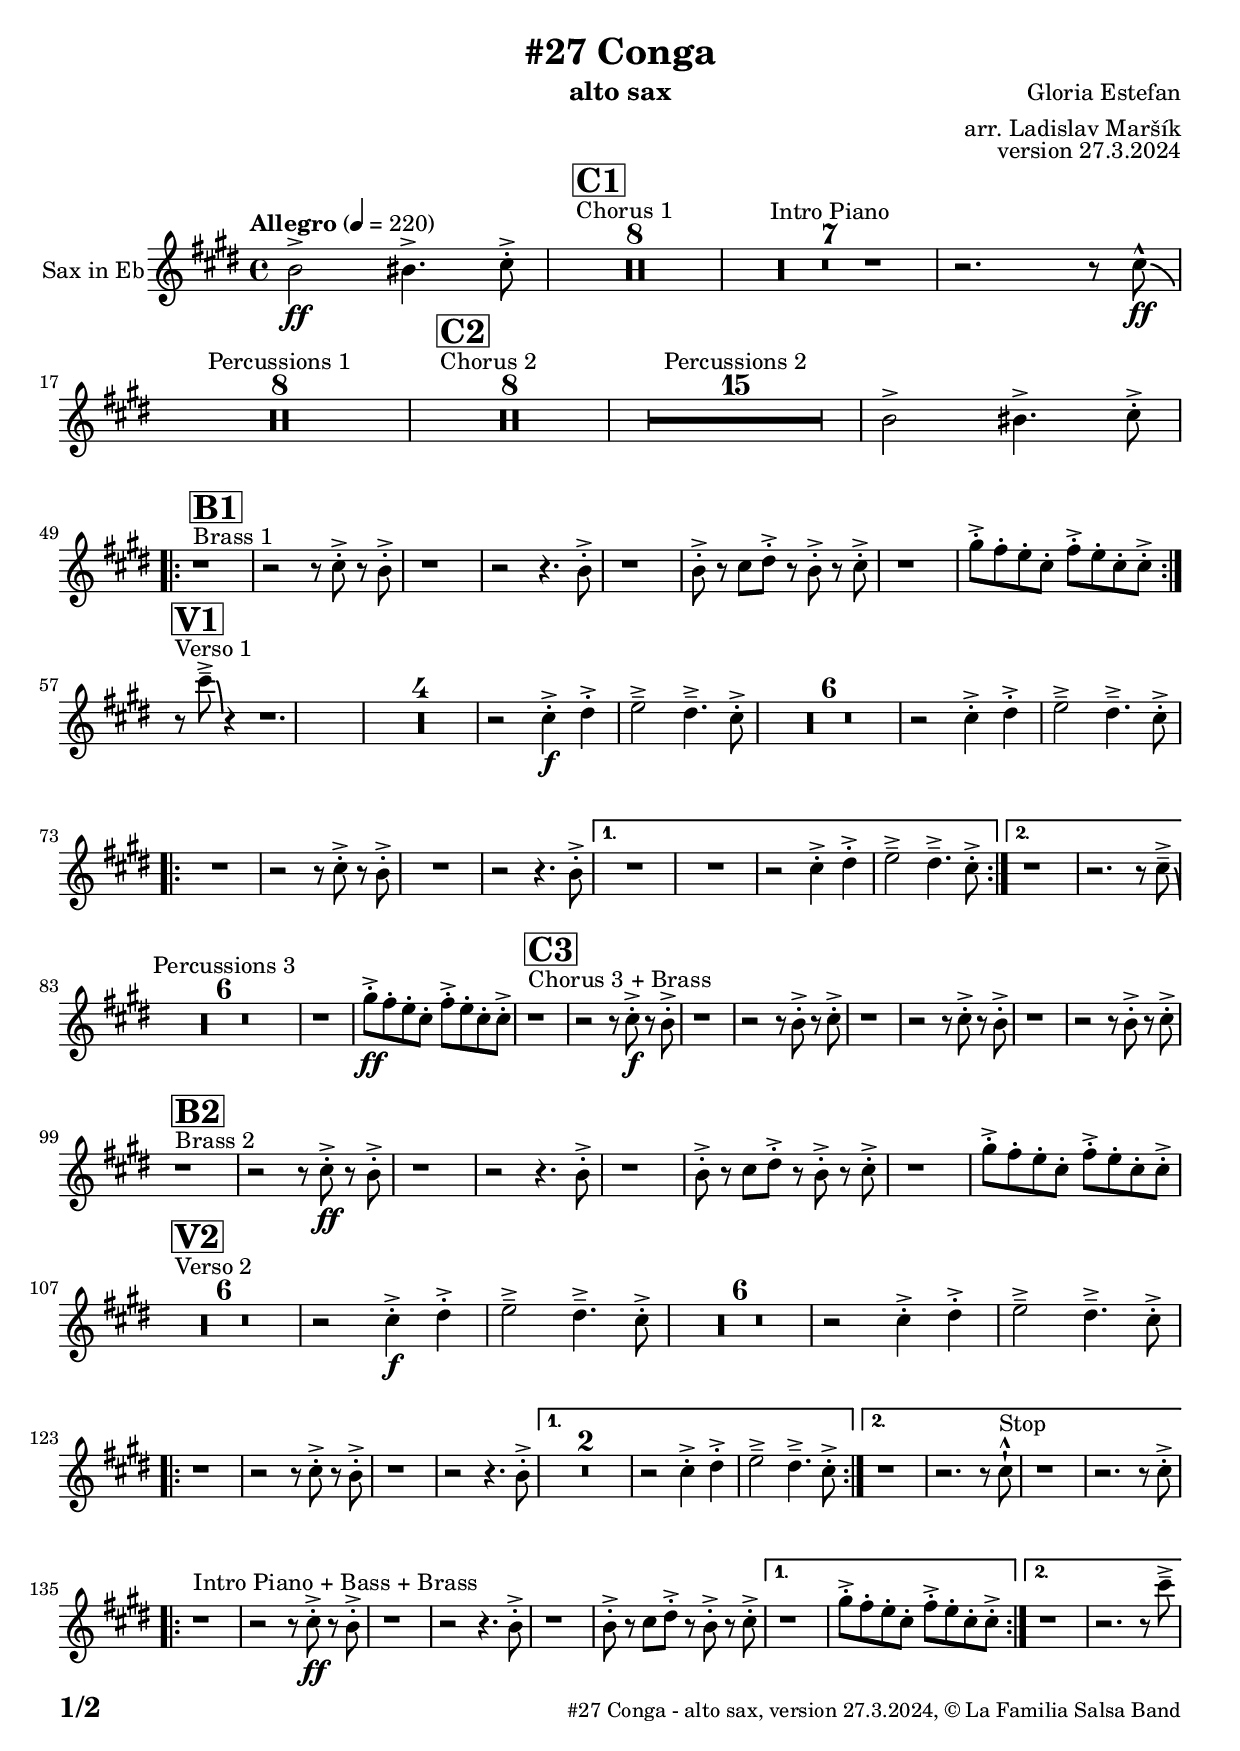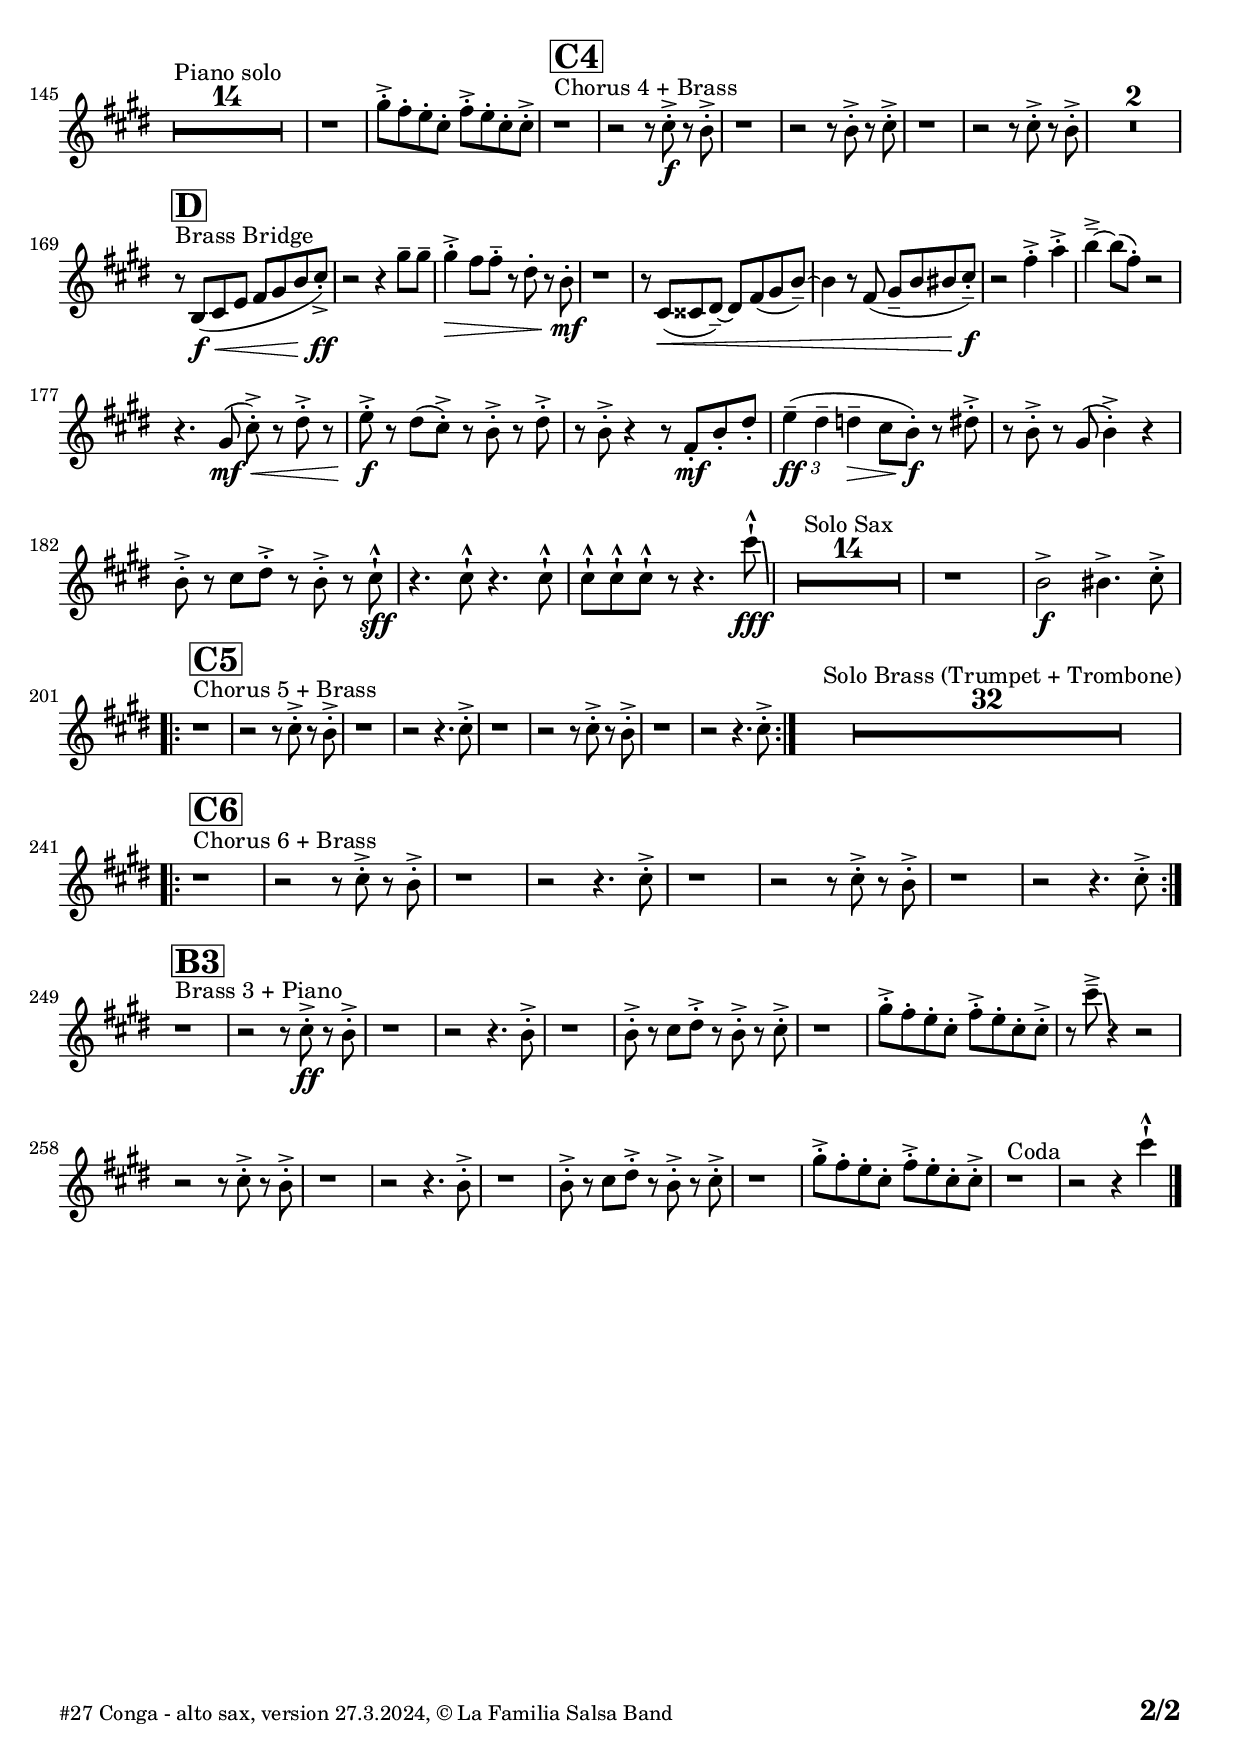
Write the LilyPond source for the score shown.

\version "2.24.0"

% Sheet revision 2022_09

\header {
    title = "#27 Conga"
        instrument = "alto sax"
    composer = "Gloria Estefan"
      arranger = "arr. Ladislav Maršík"
  opus = "version 27.3.2024"
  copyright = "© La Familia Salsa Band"
}

inst =
#(define-music-function
  (string)
  (string?)
  #{ <>^\markup \abs-fontsize #16 \bold \box #string #})

makePercent = #(define-music-function (note) (ly:music?)
                 (make-music 'PercentEvent 'length (ly:music-length note)))

#(define (test-stencil grob text)
   (let* ((orig (ly:grob-original grob))
          (siblings (ly:spanner-broken-into orig)) ; have we been split?
          (refp (ly:grob-system grob))
          (left-bound (ly:spanner-bound grob LEFT))
          (right-bound (ly:spanner-bound grob RIGHT))
          (elts-L (ly:grob-array->list (ly:grob-object left-bound 'elements)))
          (elts-R (ly:grob-array->list (ly:grob-object right-bound 'elements)))
          (break-alignment-L
           (filter
            (lambda (elt) (grob::has-interface elt 'break-alignment-interface))
            elts-L))
          (break-alignment-R
           (filter
            (lambda (elt) (grob::has-interface elt 'break-alignment-interface))
            elts-R))
          (break-alignment-L-ext (ly:grob-extent (car break-alignment-L) refp X))
          (break-alignment-R-ext (ly:grob-extent (car break-alignment-R) refp X))
          (num
           (markup text))
          (num
           (if (or (null? siblings)
                   (eq? grob (car siblings)))
               num
               (make-parenthesize-markup num)))
          (num (grob-interpret-markup grob num))
          (num-stil-ext-X (ly:stencil-extent num X))
          (num-stil-ext-Y (ly:stencil-extent num Y))
          (num (ly:stencil-aligned-to num X CENTER))
          (num
           (ly:stencil-translate-axis
            num
            (+ (interval-length break-alignment-L-ext)
               (* 0.5
                  (- (car break-alignment-R-ext)
                     (cdr break-alignment-L-ext))))
            X))
          (bracket-L
           (markup
            #:path
            0.1 ; line-thickness
            `((moveto 0.5 ,(* 0.5 (interval-length num-stil-ext-Y)))
              (lineto ,(* 0.5
                          (- (car break-alignment-R-ext)
                             (cdr break-alignment-L-ext)
                             (interval-length num-stil-ext-X)))
                      ,(* 0.5 (interval-length num-stil-ext-Y)))
              (closepath)
              (rlineto 0.0
                       ,(if (or (null? siblings) (eq? grob (car siblings)))
                            -1.0 0.0)))))
          (bracket-R
           (markup
            #:path
            0.1
            `((moveto ,(* 0.5
                          (- (car break-alignment-R-ext)
                             (cdr break-alignment-L-ext)
                             (interval-length num-stil-ext-X)))
                      ,(* 0.5 (interval-length num-stil-ext-Y)))
              (lineto 0.5
                      ,(* 0.5 (interval-length num-stil-ext-Y)))
              (closepath)
              (rlineto 0.0
                       ,(if (or (null? siblings) (eq? grob (last siblings)))
                            -1.0 0.0)))))
          (bracket-L (grob-interpret-markup grob bracket-L))
          (bracket-R (grob-interpret-markup grob bracket-R))
          (num (ly:stencil-combine-at-edge num X LEFT bracket-L 0.4))
          (num (ly:stencil-combine-at-edge num X RIGHT bracket-R 0.4)))
     num))

#(define-public (Measure_attached_spanner_engraver context)
   (let ((span '())
         (finished '())
         (event-start '())
         (event-stop '()))
     (make-engraver
      (listeners ((measure-counter-event engraver event)
                  (if (= START (ly:event-property event 'span-direction))
                      (set! event-start event)
                      (set! event-stop event))))
      ((process-music trans)
       (if (ly:stream-event? event-stop)
           (if (null? span)
               (ly:warning "You're trying to end a measure-attached spanner but you haven't started one.")
               (begin (set! finished span)
                 (ly:engraver-announce-end-grob trans finished event-start)
                 (set! span '())
                 (set! event-stop '()))))
       (if (ly:stream-event? event-start)
           (begin (set! span (ly:engraver-make-grob trans 'MeasureCounter event-start))
             (set! event-start '()))))
      ((stop-translation-timestep trans)
       (if (and (ly:spanner? span)
                (null? (ly:spanner-bound span LEFT))
                (moment<=? (ly:context-property context 'measurePosition) ZERO-MOMENT))
           (ly:spanner-set-bound! span LEFT
                                  (ly:context-property context 'currentCommandColumn)))
       (if (and (ly:spanner? finished)
                (moment<=? (ly:context-property context 'measurePosition) ZERO-MOMENT))
           (begin
            (if (null? (ly:spanner-bound finished RIGHT))
                (ly:spanner-set-bound! finished RIGHT
                                       (ly:context-property context 'currentCommandColumn)))
            (set! finished '())
            (set! event-start '())
            (set! event-stop '()))))
      ((finalize trans)
       (if (ly:spanner? finished)
           (begin
            (if (null? (ly:spanner-bound finished RIGHT))
                (set! (ly:spanner-bound finished RIGHT)
                      (ly:context-property context 'currentCommandColumn)))
            (set! finished '())))
       (if (ly:spanner? span)
           (begin
            (ly:warning "I think there's a dangling measure-attached spanner :-(")
            (ly:grob-suicide! span)
            (set! span '())))))))

\layout {
  \context {
    \Staff
    \consists #Measure_attached_spanner_engraver
    \override MeasureCounter.font-encoding = #'latin1
    \override MeasureCounter.font-size = 0
    \override MeasureCounter.outside-staff-padding = 2
    \override MeasureCounter.outside-staff-horizontal-padding = #0
  }
}

repeatBracket = #(define-music-function
                  (parser location N note)
                  (number? ly:music?)
                  #{
                    \override Staff.MeasureCounter.stencil =
                    #(lambda (grob) (test-stencil grob #{ #(string-append(number->string N) "x") #} ))
                    \startMeasureCount
                    \repeat volta #N { $note }
                    \stopMeasureCount
                  #}
                  )


AltoSax = \new Voice
\transpose c a
\relative c' {
    \set Staff.instrumentName = \markup {
        \center-align { "Sax in Eb" }
    }

    \key e \minor
    \time 4/4
    \tempo "Allegro" 4 = 220
    
    \partial 1
    d2 \ff -> dis4. -> e8 -. -> |
    
    
    s1*0 ^\markup { "Chorus 1" }
  \inst "C1"
    R1*8 
    R1*7 ^\markup { "Intro Piano" }
    r2. r8 e -^ \ff \bendAfter -4|
    R1*8 ^\markup { "Percussions 1" }
    
    s1*0 ^\markup { "Chorus 2" }
  \inst "C2"
    R1*8 
    R1*15 ^\markup { "Percussions 2" }
    d2 -> dis4. -> e8 -. -> | \break
        s1*0 ^\markup { "Brass 1" }
  \inst "B1"
    \repeat volta 2 {
        r1 r2 r8 e -. -> r d -. -> |
        r1 r2 r4. d8 -. -> |
        r1 d8 -. -> r e fis -. -> r d -. -> r e -. -> |
        r1 b'8 -. -> a -. g -. e -. a -. -> g -. e -. e -> -. | \break
    }
            s1*0 ^\markup { "Verso 1" }
  \inst "V1"
    r8 e' \tenuto -> \bendAfter #-6 r4 r1. |
R1*4
    r2 e,4 \f -. -> fis -. -> g2 \tenuto -> fis4 . \tenuto -> e8 -. -> |
R1*6
    r2 e4 -. -> fis -. -> g2 \tenuto -> fis4 . \tenuto -> e8 -. -> | \break
    
    
    \repeat volta 2 {
        R1 |
        r2 r8 e -. -> r d -. -> |
        R1 |
        r2 r4. d8 -. -> |
    
    \alternative {
        {
            R1 |
            R1 |
            r2 e4 -. -> fis -. -> g2 \tenuto -> fis4 . \tenuto -> e8 -. -> |
        }
        {
            r1 r2. r8 e \tenuto -> \bendAfter #-6 | \break
        }
     }
    }
    
    \set Score.skipBars = ##t R\breve*3 ^\markup { "Percussions 3" }
    
    r1 b'8 \ff -. -> a -. g -. e -. a -. -> g -. e -. e -> -. | 
    
        s1*0 ^\markup { "Chorus 3 + Brass" }
  \inst "C3"
    r1 r2 r8 e \f -. -> r d -. -> |
    r1 r2 r8 d -. -> r e -. -> |
    r1 r2 r8 e -. -> r d -. -> |
    r1 r2 r8 d -. -> r e -. -> | \break
    
            s1*0 ^\markup { "Brass 2" }
  \inst "B2"
    r1  r2 r8 e \ff -. -> r d -. -> |
    r1 r2 r4. d8 -. -> |
    r1 d8 -. -> r e fis -. -> r d -. -> r e -. -> |
    r1 b'8 -. -> a -. g -. e -. a -. -> g -. e -. e -> -. | \break
    
            s1*0 ^\markup { "Verso 2" }
  \inst "V2"
  R1*6
    r2 e4 \f -. -> fis -. -> g2 \tenuto -> fis4 . \tenuto -> e8 -. -> |
    R1*6
    r2 e4 -. -> fis -. -> g2 \tenuto -> fis4 . \tenuto -> e8 -. -> | \break
    \repeat volta 2 {
        r1 r2 r8 e -. -> r d -. -> |
        r1 r2 r4. d8 -. -> |
    }
    \alternative {
        {
            R\breve |
            r2 e4 -. -> fis -. -> g2 \tenuto -> fis4 . \tenuto -> e8 -. -> |
        } {
            r1 r2. r8 e -! -^  ^\markup { "Stop" } |
            r1 r2. r8 e -. -> | \break
        }
    }
    \repeat volta 2 {
        r1 ^\markup { "Intro Piano + Bass + Brass" } r2 r8 e \ff -. -> r d -. -> |
        r1 r2 r4. d8 -. -> |
        r1 d8 -. -> r e fis -. -> r d -. -> r e -. -> |
    }
    \alternative {
        {
            r1 b'8 -. -> a -. g -. e -. a -. -> g -. e -. e -> -. |
        }
        {
            r1 r2. r8 e' \tenuto -> | \break
        }
    }
    
    \set Score.skipBars = ##t R\breve*7 ^\markup { "Piano solo" }
    r1 b8 -. -> a -. g -. e -. a -. -> g -. e -. e -> -. |
    
            s1*0 ^\markup { "Chorus 4 + Brass" }
  \inst "C4"
    r1  r2 r8 e \f -. -> r d -. -> |
    r1 r2 r8 d -. -> r e -. -> |
    r1 r2 r8 e -. -> r d -. -> |
    R\breve | \break
    
                s1*0 ^\markup { "Brass Bridge" }
  \inst "D"
    r8 d, ( \f \< e g a b d e -. -> ) \ff r2 r4 b'8 \tenuto b \tenuto |
    b4 \> -> -. a8 a \tenuto -. r fis -. r d -. \mf r1 |
    r8 e, ( \< eis fis ~ \tenuto ) fis a ( b  d ~ \tenuto ) d4 r8 a ( b \tenuto d dis e \tenuto -. \f ) |
    r2 a4 -. -> c4 -. -> d4 \tenuto -> ~ d8 ( a -. ) r2 | \break
    r4. b,8 ( \mf \< e -. ->  ) r fis -. -> r g \f -. -> r fis ( e -. -> ) r d -. -> r fis -. -> |
    r d -. -> r4 r8 a -. \mf d -. fis -. \tuplet 3/2 { g4 ( [ \tenuto \ff fis \tenuto f \tenuto \> ] } e8 d -. \f ) r fis -. -> |
    r d -. -> r b ( d4 -. -> ) r d8 -. -> r e fis -. -> r d -. -> r e \sff -! -^ |
    r4. e8 -! -^ r4. e8 -! -^ e -! -^ e -! -^ e -! -^ r r4. e'8 \fff \bendAfter #-8 -! -^ | 
    
    \set Score.skipBars = ##t R\breve*7 ^\markup { "Solo Sax" }
    r1 d,2 \f -> dis4. -> e8 -. -> | \break
    
                s1*0 ^\markup { "Chorus 5 + Brass" }
  \inst "C5"
    \repeat volta 2 {
        r1  r2 r8 e -. -> r d -. -> |
        r1 r2 r4. e8 -. -> |
        r1 r2 r8 e -. -> r d -. -> |
        r1 r2 r4. e8 -. -> |
    }
    
    s1*0 ^\markup { "Solo Brass (Trumpet + Trombone)" }
    R1*32 \break
    
                    s1*0 ^\markup { "Chorus 6 + Brass" }
  \inst "C6"
    \repeat volta 2 {
        r1  r2 r8 e -. -> r d -. -> |
        r1 r2 r4. e8 -. -> |
        r1 r2 r8 e -. -> r d -. -> |
        r1 r2 r4. e8 -. -> |
    } \break

            s1*0 ^\markup { "Brass 3 + Piano" }
  \inst "B3"
    r1  r2 r8 e \ff -. -> r d -. -> |
    r1 r2 r4. d8 -. -> |
    r1 d8 -. -> r e fis -. -> r d -. -> r e -. -> |
    r1 b'8 -. -> a -. g -. e -. a -. -> g -. e -. e -> -. |
    r8 e' \tenuto -> \bendAfter #-6 r4 r2 r r8 e, -. -> r d -. -> |
    r1 r2 r4. d8 -. -> |
    r1 d8 -. -> r e fis -. -> r d -. -> r e -. -> |
    r1 b'8 -. -> a -. g -. e -. a -. -> g -. e -. e -> -. |

    r1 ^\markup { "Coda" } r2 r4 e' -! -^ |

  \label #'lastPage
  \bar "|."
}

\score {
  \compressMMRests \new Staff \with {
    \consists "Volta_engraver"
  }
  {
    \AltoSax
  }
  \layout {
    \context {
      \Score
      \remove "Volta_engraver"
    }
  }
  \midi { }
}


\paper {
  system-system-spacing =
  #'((basic-distance . 14)
     (minimum-distance . 10)
     (padding . 1)
     (stretchability . 60))
  between-system-padding = #2
  bottom-margin = 5\mm

  print-page-number = ##t
  print-first-page-number = ##t
  oddHeaderMarkup = \markup \fill-line { " " }
  evenHeaderMarkup = \markup \fill-line { " " }
  oddFooterMarkup = \markup {
    \fill-line {
      \bold \fontsize #2
      \concat { \fromproperty #'page:page-number-string "/" \page-ref #'lastPage "0" "?" }

      \fontsize #-1
      \concat { \fromproperty #'header:title " - " \fromproperty #'header:instrument ", " \fromproperty #'header:opus ", " \fromproperty #'header:copyright }
    }
  }
  evenFooterMarkup = \markup {
    \fill-line {
      \fontsize #-1
      \concat { \fromproperty #'header:title " - " \fromproperty #'header:instrument ", " \fromproperty #'header:opus ", " \fromproperty #'header:copyright }

      \bold \fontsize #2
      \concat { \fromproperty #'page:page-number-string "/" \page-ref #'lastPage "0" "?" }
    }
  }
}